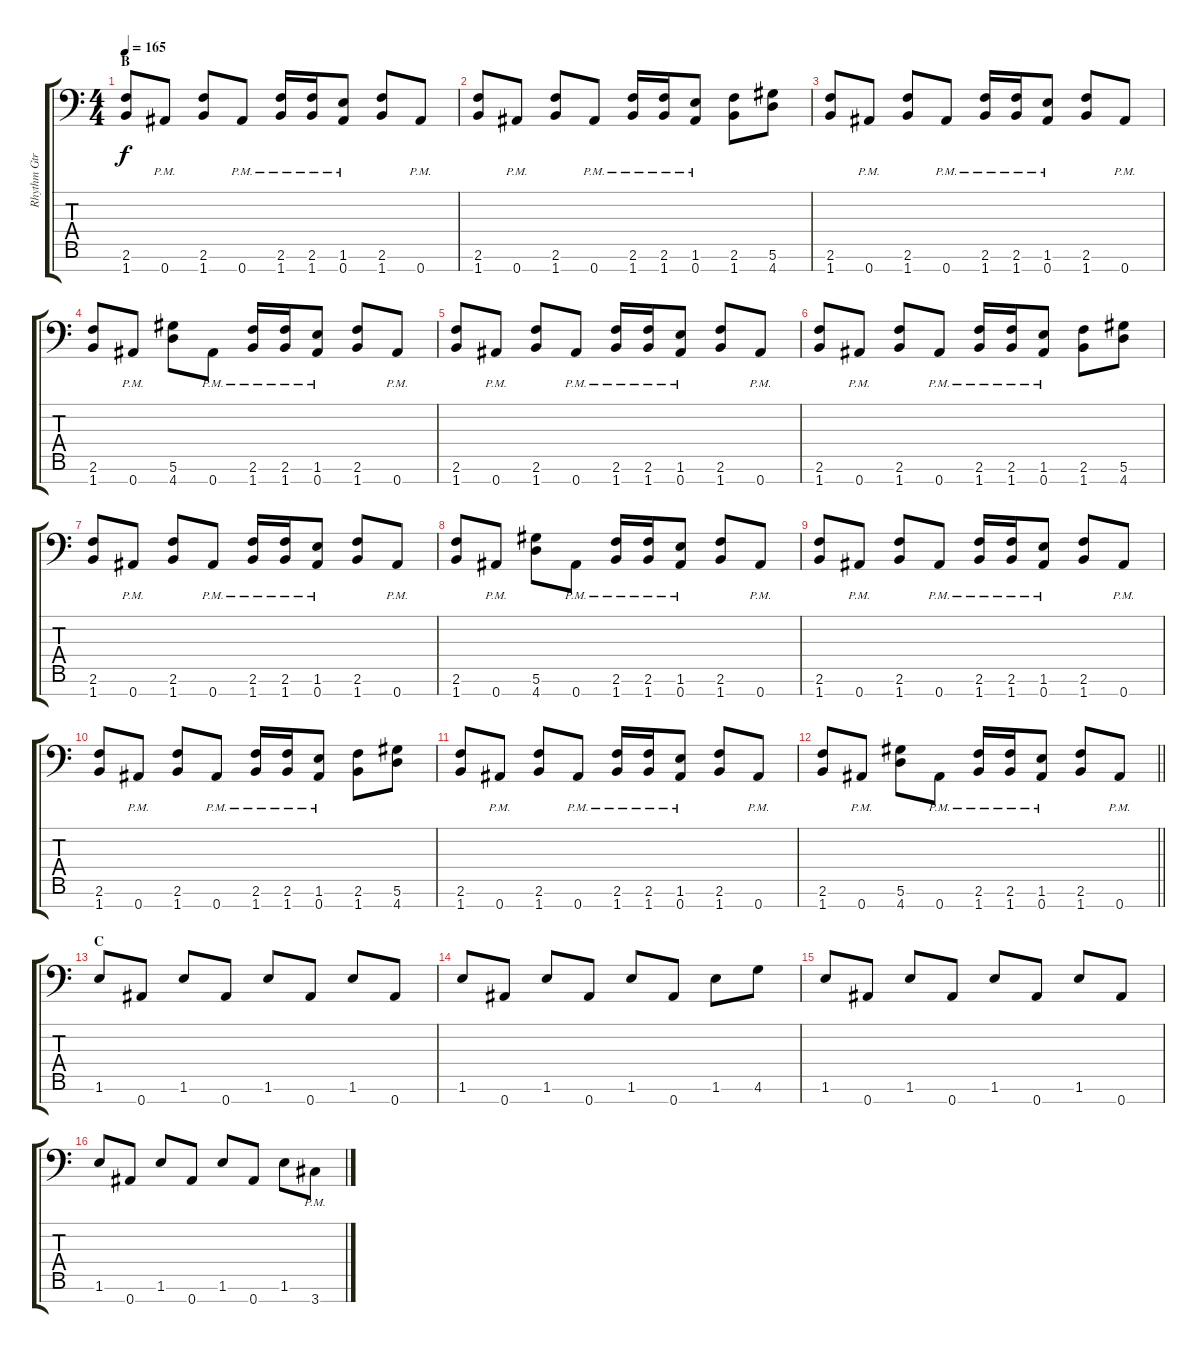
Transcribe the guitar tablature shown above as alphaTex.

\track ("Rhythm Gtr" "Rhythm Gtr") {instrument distortionguitar}
\staff {score tabs}
\tuning (Eb4 Bb3 Gb3 Db3 Ab2 Eb2 Bb1) {hide}
\ts (4 4)
\section ("" "B")
\tempo 165
\clef f4
\ks c
(2.6 1.7).8{dy f} 0.7{pm}.8 (2.6 1.7).8 0.7{pm}.8 (2.6{pm} 1.7{pm}).16 (2.6{pm} 1.7{pm}).16 (1.6{pm} 0.7{pm}).8 (2.6 1.7).8 0.7{pm}.8 |
(2.6 1.7).8 0.7{pm}.8 (2.6 1.7).8 0.7{pm}.8 (2.6{pm} 1.7{pm}).16 (2.6{pm} 1.7{pm}).16 (1.6{pm} 0.7{pm}).8 (2.6 1.7).8 (5.6 4.7).8 |
(2.6 1.7).8 0.7{pm}.8 (2.6 1.7).8 0.7{pm}.8 (2.6{pm} 1.7{pm}).16 (2.6{pm} 1.7{pm}).16 (1.6{pm} 0.7{pm}).8 (2.6 1.7).8 0.7{pm}.8 |
(2.6 1.7).8 0.7{pm}.8 (5.6 4.7).8 0.7{pm}.8 (2.6{pm} 1.7{pm}).16 (2.6{pm} 1.7{pm}).16 (1.6{pm} 0.7{pm}).8 (2.6 1.7).8 0.7{pm}.8 |
(2.6 1.7).8 0.7{pm}.8 (2.6 1.7).8 0.7{pm}.8 (2.6{pm} 1.7{pm}).16 (2.6{pm} 1.7{pm}).16 (1.6{pm} 0.7{pm}).8 (2.6 1.7).8 0.7{pm}.8 |
(2.6 1.7).8 0.7{pm}.8 (2.6 1.7).8 0.7{pm}.8 (2.6{pm} 1.7{pm}).16 (2.6{pm} 1.7{pm}).16 (1.6{pm} 0.7{pm}).8 (2.6 1.7).8 (5.6 4.7).8 |
(2.6 1.7).8 0.7{pm}.8 (2.6 1.7).8 0.7{pm}.8 (2.6{pm} 1.7{pm}).16 (2.6{pm} 1.7{pm}).16 (1.6{pm} 0.7{pm}).8 (2.6 1.7).8 0.7{pm}.8 |
(2.6 1.7).8 0.7{pm}.8 (5.6 4.7).8 0.7{pm}.8 (2.6{pm} 1.7{pm}).16 (2.6{pm} 1.7{pm}).16 (1.6{pm} 0.7{pm}).8 (2.6 1.7).8 0.7{pm}.8 |
(2.6 1.7).8 0.7{pm}.8 (2.6 1.7).8 0.7{pm}.8 (2.6{pm} 1.7{pm}).16 (2.6{pm} 1.7{pm}).16 (1.6{pm} 0.7{pm}).8 (2.6 1.7).8 0.7{pm}.8 |
(2.6 1.7).8 0.7{pm}.8 (2.6 1.7).8 0.7{pm}.8 (2.6{pm} 1.7{pm}).16 (2.6{pm} 1.7{pm}).16 (1.6{pm} 0.7{pm}).8 (2.6 1.7).8 (5.6 4.7).8 |
(2.6 1.7).8 0.7{pm}.8 (2.6 1.7).8 0.7{pm}.8 (2.6{pm} 1.7{pm}).16 (2.6{pm} 1.7{pm}).16 (1.6{pm} 0.7{pm}).8 (2.6 1.7).8 0.7{pm}.8 |
\barLineRight lightlight
(2.6 1.7).8 0.7{pm}.8 (5.6 4.7).8 0.7{pm}.8 (2.6{pm} 1.7{pm}).16 (2.6{pm} 1.7{pm}).16 (1.6{pm} 0.7{pm}).8 (2.6 1.7).8 0.7{pm}.8 |
\section ("" "C")
1.6.8 0.7.8 1.6.8 0.7.8 1.6.8 0.7.8 1.6.8 0.7.8 |
1.6.8 0.7.8 1.6.8 0.7.8 1.6.8 0.7.8 1.6.8 4.6.8 |
1.6.8 0.7.8 1.6.8 0.7.8 1.6.8 0.7.8 1.6.8 0.7.8 |
1.6.8 0.7.8 1.6.8 0.7.8 1.6.8 0.7.8 1.6.8 3.7{pm}.8
